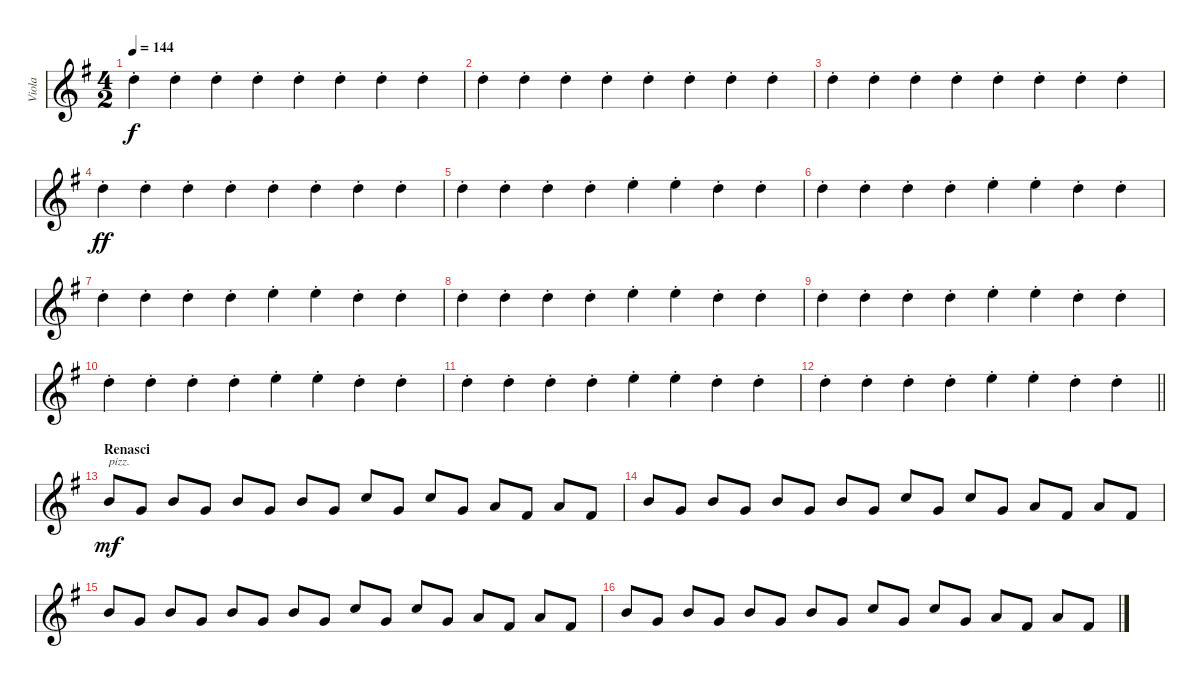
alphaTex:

\track ("Viola" "Viola") {instrument stringensemble1}
\staff {score}
\tuning (A4 D4 G3 C3) {hide}
\ts (4 2)
\tempo 144
\clef g2
\ks eminor
5.1{st}.4{dy f} 5.1{st}.4 5.1{st}.4 5.1{st}.4 5.1{st}.4 5.1{st}.4 5.1{st}.4 5.1{st}.4 |
5.1{st}.4 5.1{st}.4 5.1{st}.4 5.1{st}.4 5.1{st}.4 5.1{st}.4 5.1{st}.4 5.1{st}.4 |
5.1{st}.4 5.1{st}.4 5.1{st}.4 5.1{st}.4 5.1{st}.4 5.1{st}.4 5.1{st}.4 5.1{st}.4 |
5.1{st}.4{dy ff} 5.1{st}.4 5.1{st}.4 5.1{st}.4 5.1{st}.4 5.1{st}.4 5.1{st}.4 5.1{st}.4 |
5.1{st}.4 5.1{st}.4 5.1{st}.4 5.1{st}.4 7.1{st}.4 7.1{st}.4 5.1{st}.4 5.1{st}.4 |
5.1{st}.4 5.1{st}.4 5.1{st}.4 5.1{st}.4 7.1{st}.4 7.1{st}.4 5.1{st}.4 5.1{st}.4 |
5.1{st}.4 5.1{st}.4 5.1{st}.4 5.1{st}.4 7.1{st}.4 7.1{st}.4 5.1{st}.4 5.1{st}.4 |
5.1{st}.4 5.1{st}.4 5.1{st}.4 5.1{st}.4 7.1{st}.4 7.1{st}.4 5.1{st}.4 5.1{st}.4 |
5.1{st}.4 5.1{st}.4 5.1{st}.4 5.1{st}.4 7.1{st}.4 7.1{st}.4 5.1{st}.4 5.1{st}.4 |
5.1{st}.4 5.1{st}.4 5.1{st}.4 5.1{st}.4 7.1{st}.4 7.1{st}.4 5.1{st}.4 5.1{st}.4 |
5.1{st}.4 5.1{st}.4 5.1{st}.4 5.1{st}.4 7.1{st}.4 7.1{st}.4 5.1{st}.4 5.1{st}.4 |
\barLineRight lightlight
5.1{st}.4 5.1{st}.4 5.1{st}.4 5.1{st}.4 7.1{st}.4 7.1{st}.4 5.1{st}.4 5.1{st}.4 |
\section ("" "Renasci")
2.1.8{txt "pizz." dy mf instrument pizzicatostrings} 5.2.8 2.1.8 5.2.8 2.1.8 5.2.8 2.1.8 5.2.8 3.1.8 5.2.8 3.1.8 5.2.8 0.1.8 4.2.8 0.1.8 4.2.8 |
2.1.8 5.2.8 2.1.8 5.2.8 2.1.8 5.2.8 2.1.8 5.2.8 3.1.8 5.2.8 3.1.8 5.2.8 0.1.8 4.2.8 0.1.8 4.2.8 |
2.1.8 5.2.8 2.1.8 5.2.8 2.1.8 5.2.8 2.1.8 5.2.8 3.1.8 5.2.8 3.1.8 5.2.8 0.1.8 4.2.8 0.1.8 4.2.8 |
2.1.8 5.2.8 2.1.8 5.2.8 2.1.8 5.2.8 2.1.8 5.2.8 3.1.8 5.2.8 3.1.8 5.2.8 0.1.8 4.2.8 0.1.8 4.2.8
